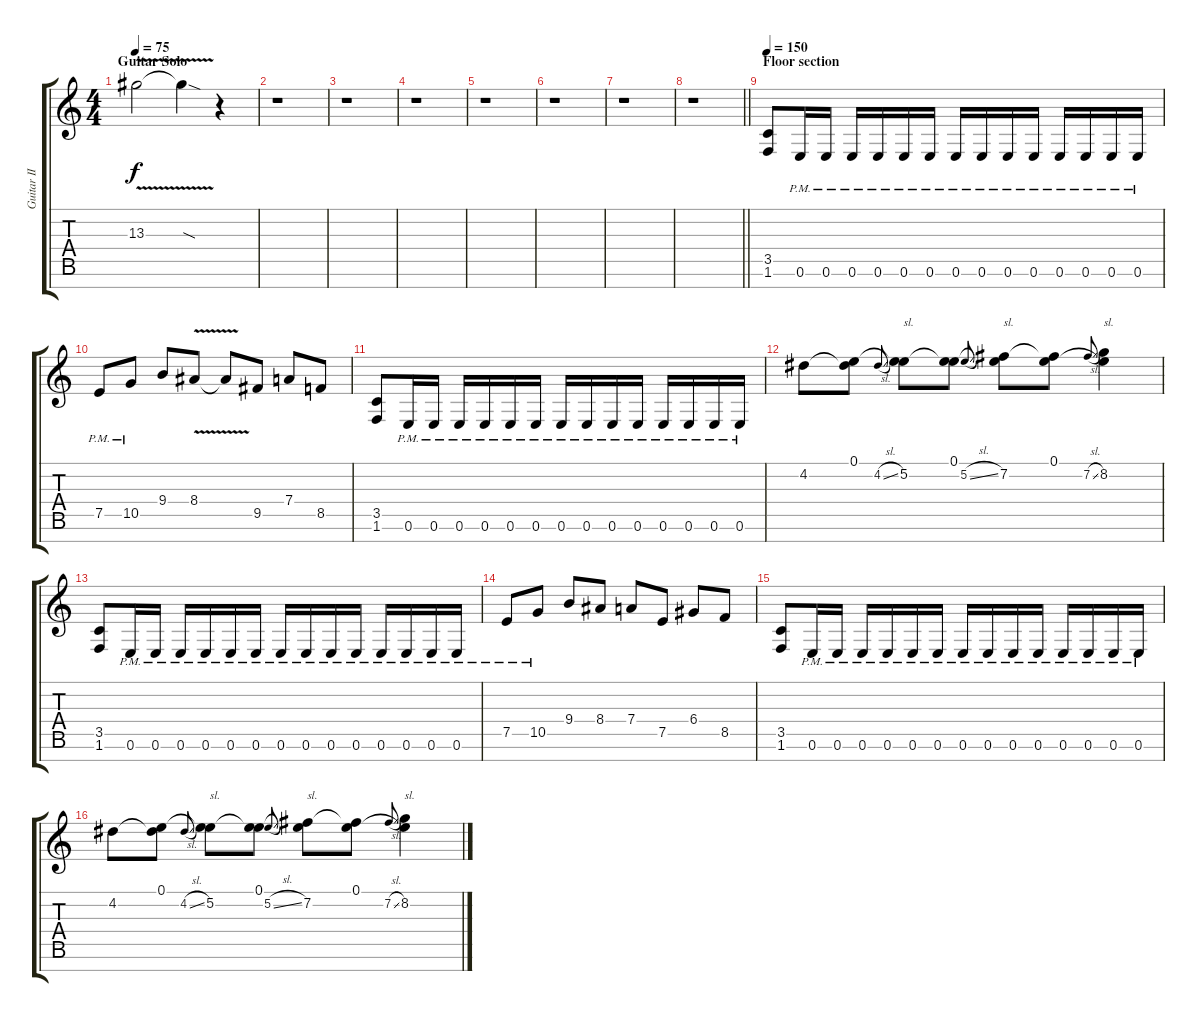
\track ("Guitar II" "Guitar II") {instrument distortionguitar}
\staff {score tabs}
\tuning (E4 B3 G3 D3 A2 E2 B1) {hide}
\ts (4 4)
\section ("" "Guitar Solo")
\tempo 75
\clef g2
\ks c
13.3{v}.2{dy f} 13.3{sod t}.4 r.4 |
r.1 |
r.1 |
r.1 |
r.1 |
r.1 |
r.1 |
\barLineRight lightlight
r.1 |
\section ("" "Floor section")
\tempo 150
(3.5 1.6).8 0.6{pm}.16 0.6{pm}.16 0.6{pm}.16 0.6{pm}.16 0.6{pm}.16 0.6{pm}.16 0.6{pm}.16 0.6{pm}.16 0.6{pm}.16 0.6{pm}.16 0.6{pm}.16 0.6{pm}.16 0.6{pm}.16 0.6{pm}.16 |
7.5{pm}.8 10.5{pm}.8 9.4.8 8.4{v}.8 8.4{t}.8 9.5.8 7.4.8 8.5.8 |
(3.5 1.6).8 0.6{pm}.16 0.6{pm}.16 0.6{pm}.16 0.6{pm}.16 0.6{pm}.16 0.6{pm}.16 0.6{pm}.16 0.6{pm}.16 0.6{pm}.16 0.6{pm}.16 0.6{pm}.16 0.6{pm}.16 0.6{pm}.16 0.6{pm}.16 |
4.2.8 (0.1 4.2{t}).8 4.2{sl}.8{gr onbeat} (0.1{t} 5.2).8{txt "sl."} (0.1 5.2{t}).8 5.2{sl}.8{gr onbeat} (0.1{t} 7.2).8{txt "sl."} (0.1 7.2{t}).8 7.2{sl}.8{gr onbeat} (0.1{t} 8.2).4{txt "sl."} |
(3.5 1.6).8 0.6{pm}.16 0.6{pm}.16 0.6{pm}.16 0.6{pm}.16 0.6{pm}.16 0.6{pm}.16 0.6{pm}.16 0.6{pm}.16 0.6{pm}.16 0.6{pm}.16 0.6{pm}.16 0.6{pm}.16 0.6{pm}.16 0.6{pm}.16 |
7.5{pm}.8 10.5{pm}.8 9.4.8 8.4.8 7.4.8 7.5.8 6.4.8 8.5.8 |
(3.5 1.6).8 0.6{pm}.16 0.6{pm}.16 0.6{pm}.16 0.6{pm}.16 0.6{pm}.16 0.6{pm}.16 0.6{pm}.16 0.6{pm}.16 0.6{pm}.16 0.6{pm}.16 0.6{pm}.16 0.6{pm}.16 0.6{pm}.16 0.6{pm}.16 |
4.2.8 (0.1 4.2{t}).8 4.2{sl}.8{gr onbeat} (0.1{t} 5.2).8{txt "sl."} (0.1 5.2{t}).8 5.2{sl}.8{gr onbeat} (0.1{t} 7.2).8{txt "sl."} (0.1 7.2{t}).8 7.2{sl}.8{gr onbeat} (0.1{t} 8.2).4{txt "sl."}
